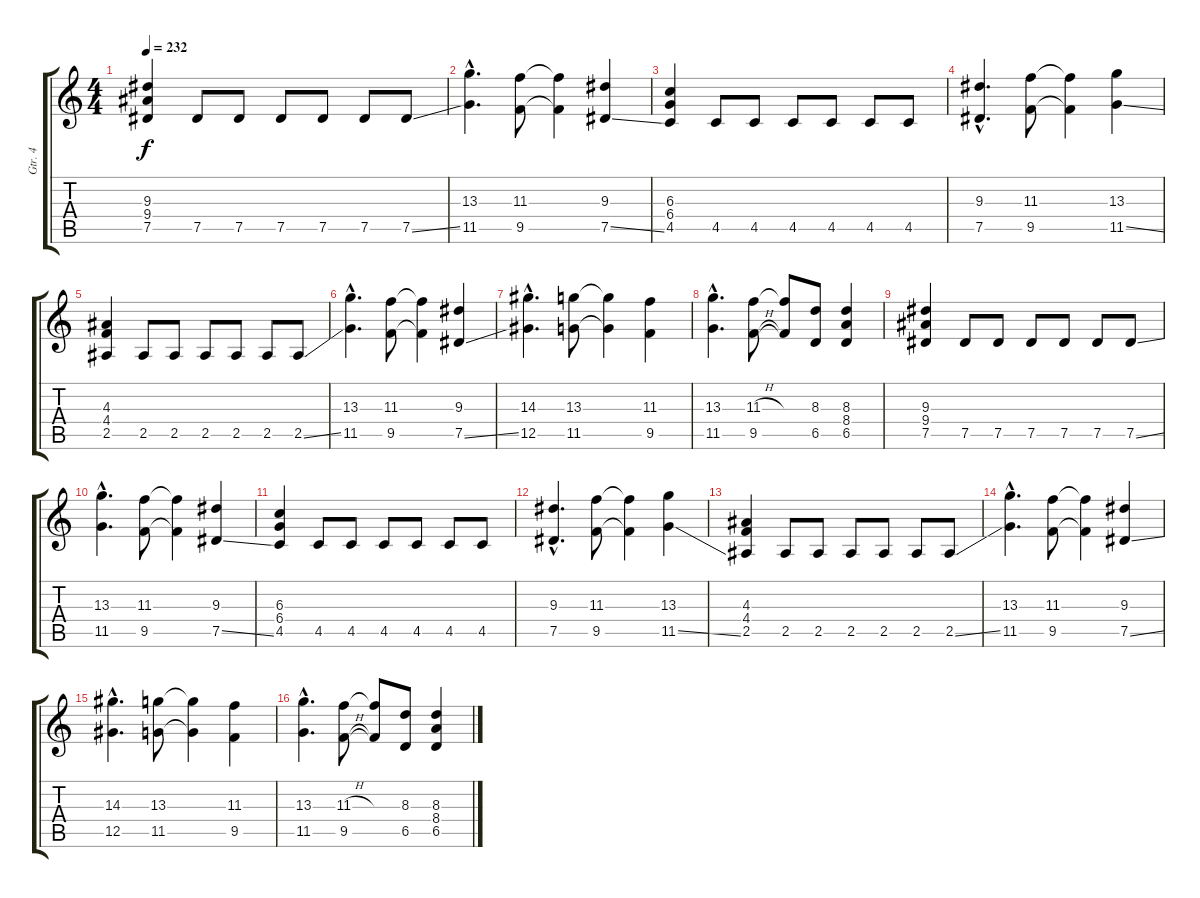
\track ("Gtr. 4" "Gtr. 4") {instrument distortionguitar}
\staff {score tabs}
\tuning (Eb4 Bb3 Gb3 Db3 Ab2 Eb2) {hide}
\ts (4 4)
\tempo 232
\clef g2
\ks c
(9.3 9.4 7.5).4{dy f instrument distortionguitar} 7.5.8{instrument electricguitarmuted} 7.5.8 7.5.8 7.5.8 7.5.8 7.5{ss}.8 |
(13.3{hac} 11.5{hac}).4{d instrument distortionguitar} (11.3 9.5).8 (11.3{t} 9.5{t}).4 (9.3 7.5{ss}).4 |
(6.3 6.4 4.5).4 4.5.8{instrument electricguitarmuted} 4.5.8 4.5.8 4.5.8 4.5.8 4.5.8 |
(9.3{hac} 7.5{hac}).4{d instrument distortionguitar} (11.3 9.5).8 (11.3{t} 9.5{t}).4 (13.3 11.5{ss}).4 |
(4.3 4.4 2.5).4 2.5.8{instrument electricguitarmuted} 2.5.8 2.5.8 2.5.8 2.5.8 2.5{ss}.8 |
(13.3{hac} 11.5{hac}).4{d instrument distortionguitar} (11.3 9.5).8 (11.3{t} 9.5{t}).4 (9.3 7.5{ss}).4 |
(14.3{hac} 12.5{hac}).4{d} (13.3 11.5).8 (13.3{t} 11.5{t}).4 (11.3 9.5).4 |
(13.3{hac} 11.5{hac}).4{d} (11.3{h} 9.5{h}).8 (11.3{t} 9.5{t}).8 (8.3 6.5).8 (8.3 8.4 6.5).4 |
(9.3 9.4 7.5).4 7.5.8{instrument electricguitarmuted} 7.5.8 7.5.8 7.5.8 7.5.8 7.5{ss}.8 |
(13.3{hac} 11.5{hac}).4{d instrument distortionguitar} (11.3 9.5).8 (11.3{t} 9.5{t}).4 (9.3 7.5{ss}).4 |
(6.3 6.4 4.5).4 4.5.8{instrument electricguitarmuted} 4.5.8 4.5.8 4.5.8 4.5.8 4.5.8 |
(9.3{hac} 7.5{hac}).4{d instrument distortionguitar} (11.3 9.5).8 (11.3{t} 9.5{t}).4 (13.3 11.5{ss}).4 |
(4.3 4.4 2.5).4 2.5.8{instrument electricguitarmuted} 2.5.8 2.5.8 2.5.8 2.5.8 2.5{ss}.8 |
(13.3{hac} 11.5{hac}).4{d instrument distortionguitar} (11.3 9.5).8 (11.3{t} 9.5{t}).4 (9.3 7.5{ss}).4 |
(14.3{hac} 12.5{hac}).4{d} (13.3 11.5).8 (13.3{t} 11.5{t}).4 (11.3 9.5).4 |
(13.3{hac} 11.5{hac}).4{d} (11.3{h} 9.5{h}).8 (11.3{t} 9.5{t}).8 (8.3 6.5).8 (8.3 8.4 6.5).4
